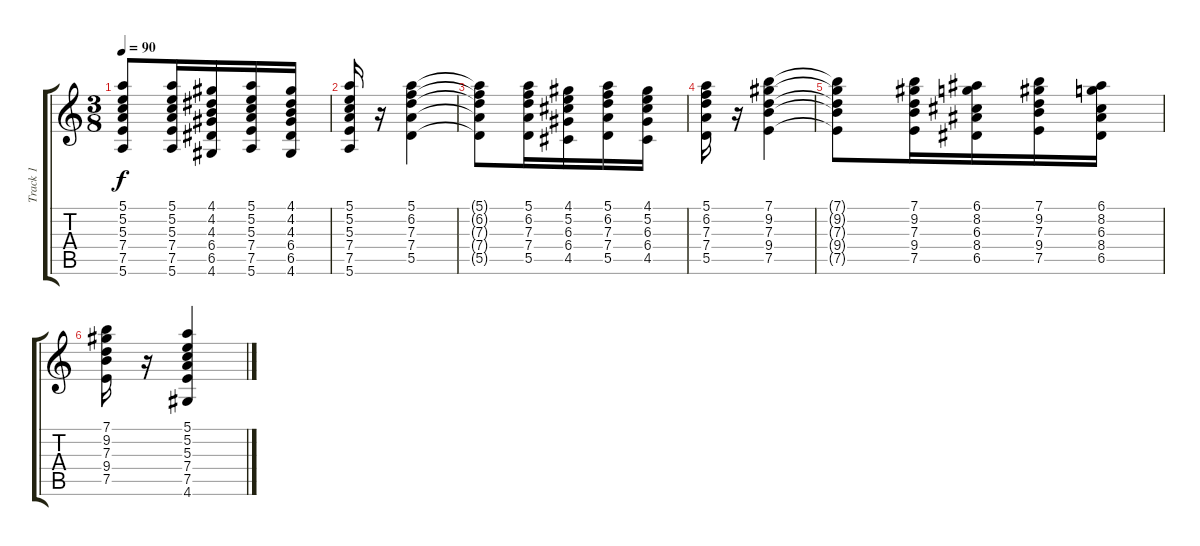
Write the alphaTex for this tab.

\track ("Track 1" "Track 1") {instrument acousticguitarsteel}
\staff {score tabs}
\tuning (E4 B3 G3 D3 A2 E2) {hide}
\ts (3 8)
\tempo 90
\clef g2
\ks c
(5.1{t} 5.2{t} 5.3{t} 7.4{t} 7.5{t} 5.6{t}).8{dy f} (5.1 5.2 5.3 7.4 7.5 5.6).16 (4.1 4.2 4.3 6.4 6.5 4.6).16 (5.1 5.2 5.3 7.4 7.5 5.6).16 (4.1 4.2 4.3 6.4 6.5 4.6).16 |
(5.1 5.2 5.3 7.4 7.5 5.6).16 r.16 (5.1 6.2 7.3 7.4 5.5).4 |
(5.1{t} 6.2{t} 7.3{t} 7.4{t} 5.5{t}).8 (5.1 6.2 7.3 7.4 5.5).16 (4.1 5.2 6.3 6.4 4.5).16 (5.1 6.2 7.3 7.4 5.5).16 (4.1 5.2 6.3 6.4 4.5).16 |
(5.1 6.2 7.3 7.4 5.5).16 r.16 (7.1 9.2 7.3 9.4 7.5).4 |
(7.1{t} 9.2{t} 7.3{t} 9.4{t} 7.5{t}).8 (7.1 9.2 7.3 9.4 7.5).16 (6.1 8.2 6.3 8.4 6.5).16 (7.1 9.2 7.3 9.4 7.5).16 (6.1 8.2 6.3 8.4 6.5).16 |
(7.1 9.2 7.3 9.4 7.5).16 r.16 (5.1 5.2 5.3 7.4 7.5 4.6).4
